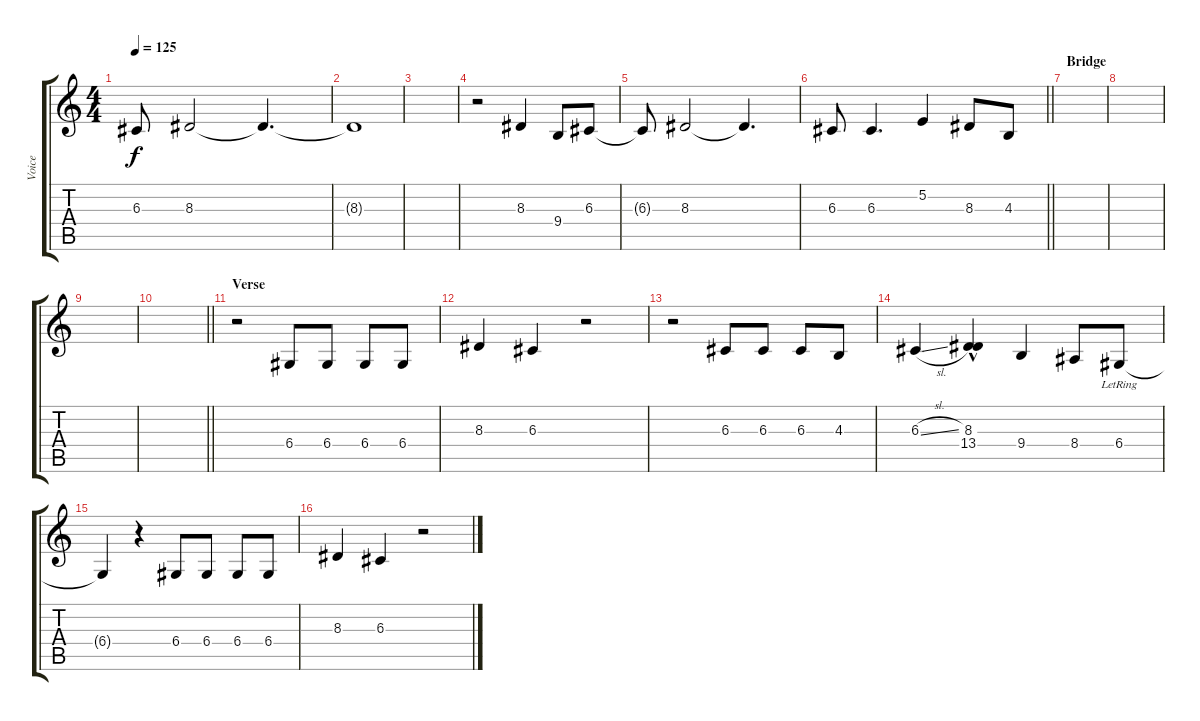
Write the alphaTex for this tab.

\track ("Voice" "Voice") {instrument acousticgrandpiano}
\staff {score tabs}
\tuning (E4 B3 G3 D3 A2 E2) {hide}
\ts (4 4)
\tempo 125
\clef g2
\ks c
6.3{t}.8{dy f} 8.3.2 8.3{t}.4{d} |
8.3{t}.1 |
|
r.2 8.3.4 9.4.8 6.3.8 |
6.3{t}.8 8.3.2 8.3{t}.4{d} |
\barLineRight lightlight
6.3.8 6.3.4{d} 5.2.4 8.3.8 4.3.8 |
\section ("" "Bridge")
|
|
|
\barLineRight lightlight
|
\section ("" "Verse")
r.2 6.4.8 6.4.8 6.4.8 6.4.8 |
8.3.4 6.3.4 r.2 |
r.2 6.3.8 6.3.8 6.3.8 4.3.8 |
6.3{sl}.4 (8.3{hac} 13.4).4 9.4.4 8.4.8 6.4{lr}.8 |
6.4{t}.4 r.4 6.4.8 6.4.8 6.4.8 6.4.8 |
8.3.4 6.3.4 r.2
